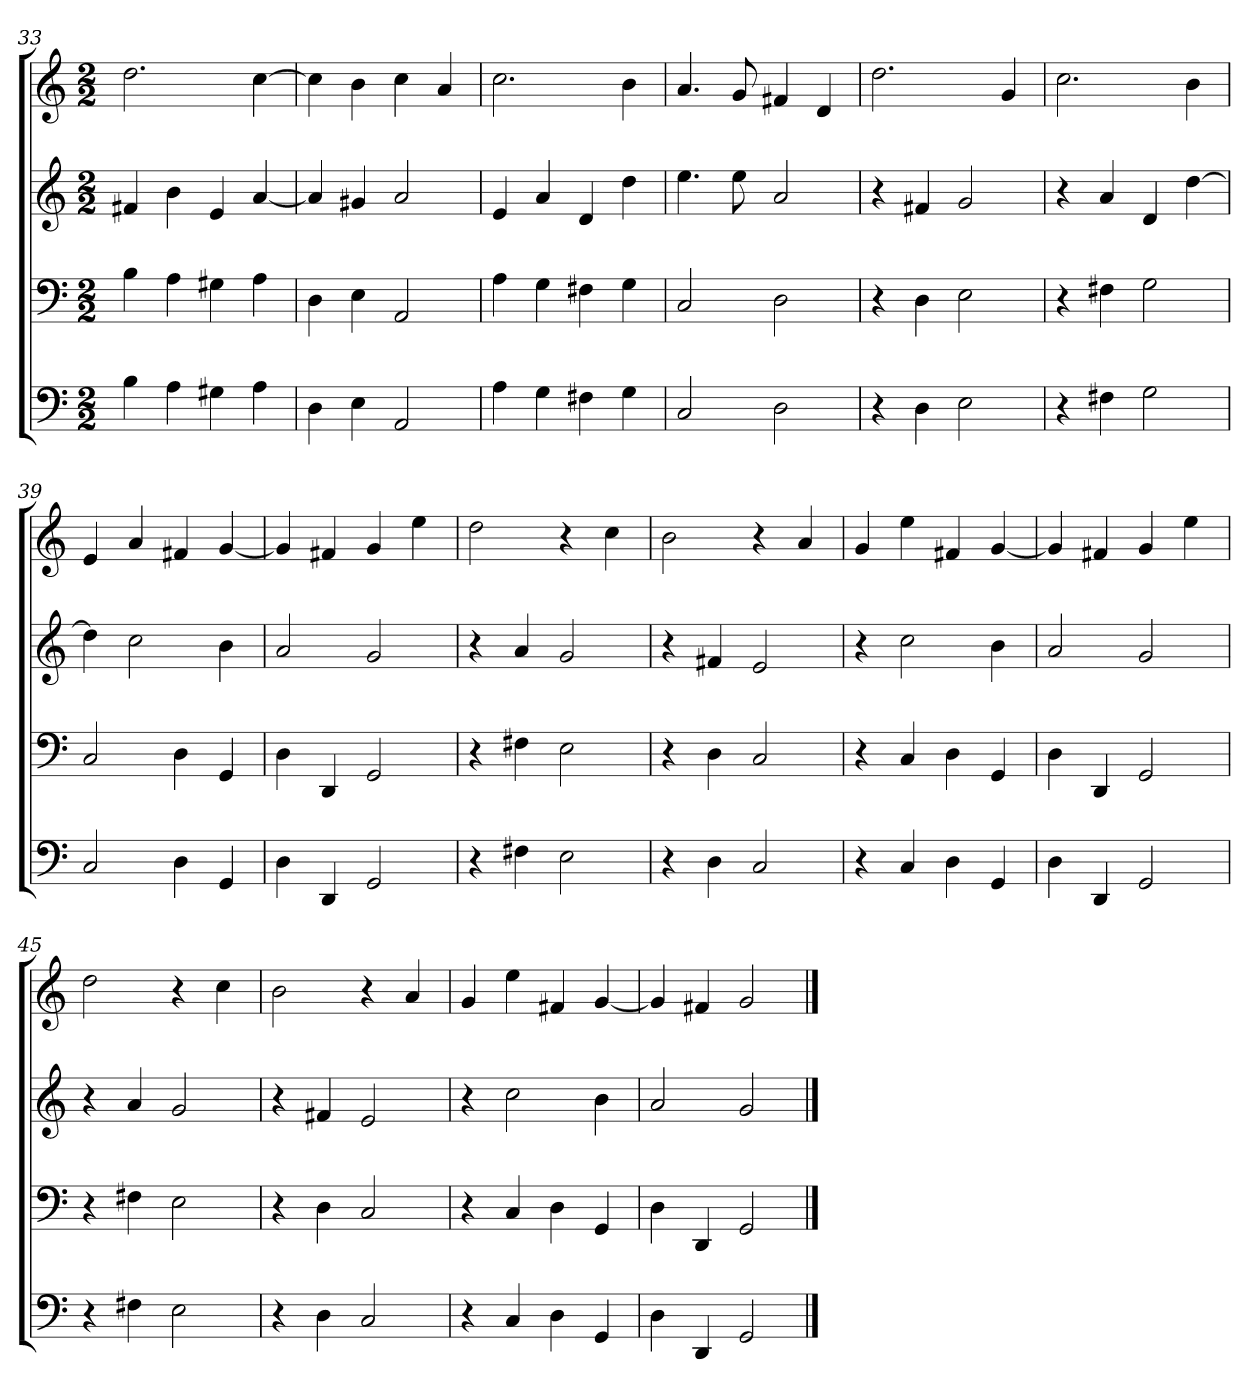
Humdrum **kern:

**kern	**kern	**kern	**kern
*part4	*part3	*part2	*part1
*staff4	*staff3	*staff2	*staff1
*k[]	*k[]	*k[]	*k[]
*C:	*C:	*C:	*C:
*M2/2	*M2/2	*M2/2	*M2/2
=33	=33	=33	=33
4B	4B	4f#X	2.dd
4A	4A	4b	.
4G#X	4G#X	4e	.
4A	4A	[4a	[4cc
=34	=34	=34	=34
4D	4D	4a]	4cc]
4E	4E	4g#X	4b
2AA	2AA	2a	4cc
.	.	.	4a
=35	=35	=35	=35
4A	4A	4e	2.cc
4G	4G	4a	.
4F#X	4F#X	4d	.
4G	4G	4dd	4b
=36	=36	=36	=36
2C	2C	4.ee	4.a
.	.	8ee	8g
2D	2D	2a	4f#X
.	.	.	4d
=37	=37	=37	=37
4r	4r	4r	2.dd
4D	4D	4f#X	.
2E	2E	2g	.
.	.	.	4g
=38	=38	=38	=38
4r	4r	4r	2.cc
4F#X	4F#X	4a	.
2G	2G	4d	.
.	.	[4dd	4b
=39	=39	=39	=39
2C	2C	4dd]	4e
.	.	2cc	4a
4D	4D	.	4f#X
4GG	4GG	4b	[4g
=40	=40	=40	=40
4D	4D	2a	4g]
4DD	4DD	.	4f#X
2GG	2GG	2g	4g
.	.	.	4ee
=41	=41	=41	=41
4r	4r	4r	2dd
4F#X	4F#X	4a	.
2E	2E	2g	4r
.	.	.	4cc
=42	=42	=42	=42
4r	4r	4r	2b
4D	4D	4f#X	.
2C	2C	2e	4r
.	.	.	4a
=43	=43	=43	=43
4r	4r	4r	4g
4C	4C	2cc	4ee
4D	4D	.	4f#X
4GG	4GG	4b	[4g
=44	=44	=44	=44
4D	4D	2a	4g]
4DD	4DD	.	4f#X
2GG	2GG	2g	4g
.	.	.	4ee
=45	=45	=45	=45
4r	4r	4r	2dd
4F#X	4F#X	4a	.
2E	2E	2g	4r
.	.	.	4cc
=46	=46	=46	=46
4r	4r	4r	2b
4D	4D	4f#X	.
2C	2C	2e	4r
.	.	.	4a
=47	=47	=47	=47
4r	4r	4r	4g
4C	4C	2cc	4ee
4D	4D	.	4f#X
4GG	4GG	4b	[4g
=48	=48	=48	=48
4D	4D	2a	4g]
4DD	4DD	.	4f#X
2GG	2GG	2g	2g
==	==	==	==
*-	*-	*-	*-
